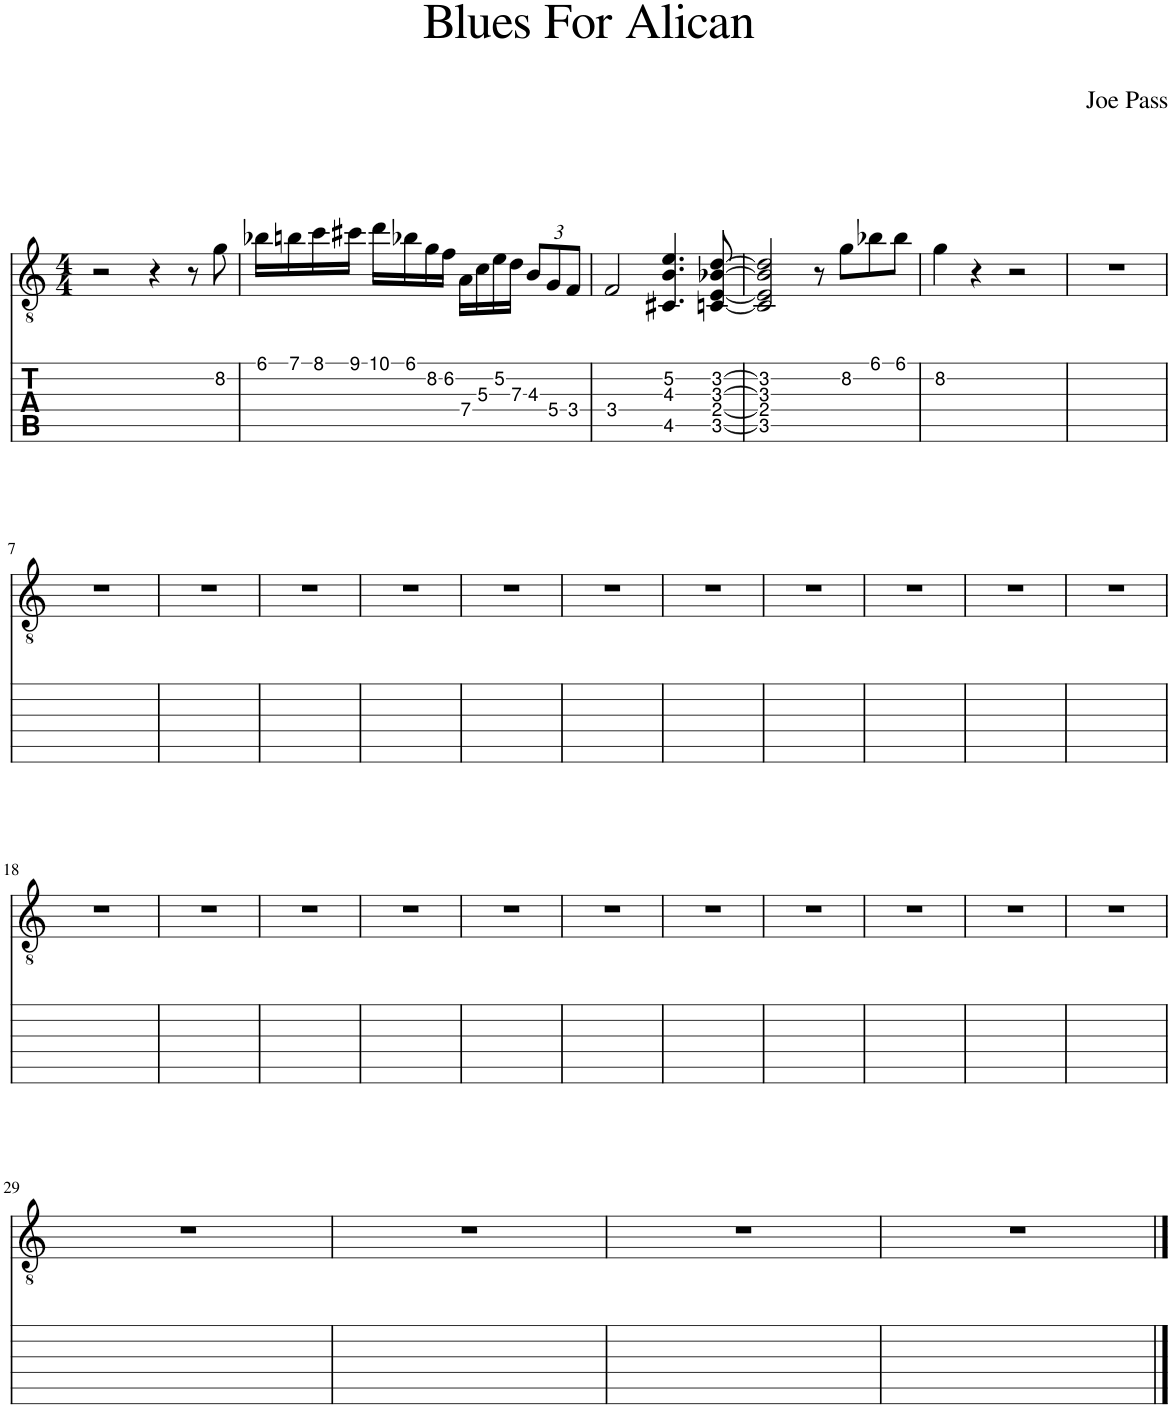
**kern	**kern
*part1	*part1
*staff2	*staff1
*I"Guitar	*
*I'Guit.	*
*stria6	*
*	*clefGv2
*k[]	*k[]
*M4/4	*M4/4
=1	=1
2r	2r
4r	4r
8r	8r
8g	8g\
=2	=2
16b-LL	16b-X\LL
16bJ	16bn\
16ccL	16cc\
16cc#JJ	16cc#X\JJ
16ddLL	16dd\LL
16b-J	16b-X\
16gL	16g\
16fJJ	16f\JJ
16ALL	16A\LL
16cJ	16c\
16eL	16e\
16dJJ	16d\JJ
*Xbrackettup	*Xbrackettup
12BL	12B/L
12G	12G/
12FJ	12F/J
=3	=3
2F	2F/
4.C# 4.B 4.e	4.C#X/ 4.B/ 4.e/
[8C [8E [8B- [8d	[8Cn/ [8E/ [8B-X/ [8d/
=4	=4
2C] 2E] 2B-] 2d]	2C/] 2E/] 2B-/] 2d/]
8r	8r
8g	8g\L
8b-L	8b-X\
8b-J	8b-\J
=5	=5
4g	4g\
4r	4r
2r	2r
=6	=6
1r	1r
!!LO:LB:g=z
=7	=7
1r	1r
=8	=8
1r	1r
=9	=9
1r	1r
=10	=10
1r	1r
=11	=11
1r	1r
=12	=12
1r	1r
=13	=13
1r	1r
=14	=14
1r	1r
=15	=15
1r	1r
=16	=16
1r	1r
=17	=17
1r	1r
!!LO:LB:g=z
=18	=18
1r	1r
=19	=19
1r	1r
=20	=20
1r	1r
=21	=21
1r	1r
=22	=22
1r	1r
=23	=23
1r	1r
=24	=24
1r	1r
=25	=25
1r	1r
=26	=26
1r	1r
=27	=27
1r	1r
=28	=28
1r	1r
!!LO:LB:g=z
=29	=29
1r	1r
=30	=30
1r	1r
=31	=31
1r	1r
=32	=32
1r	1r
==	==
*-	*-
